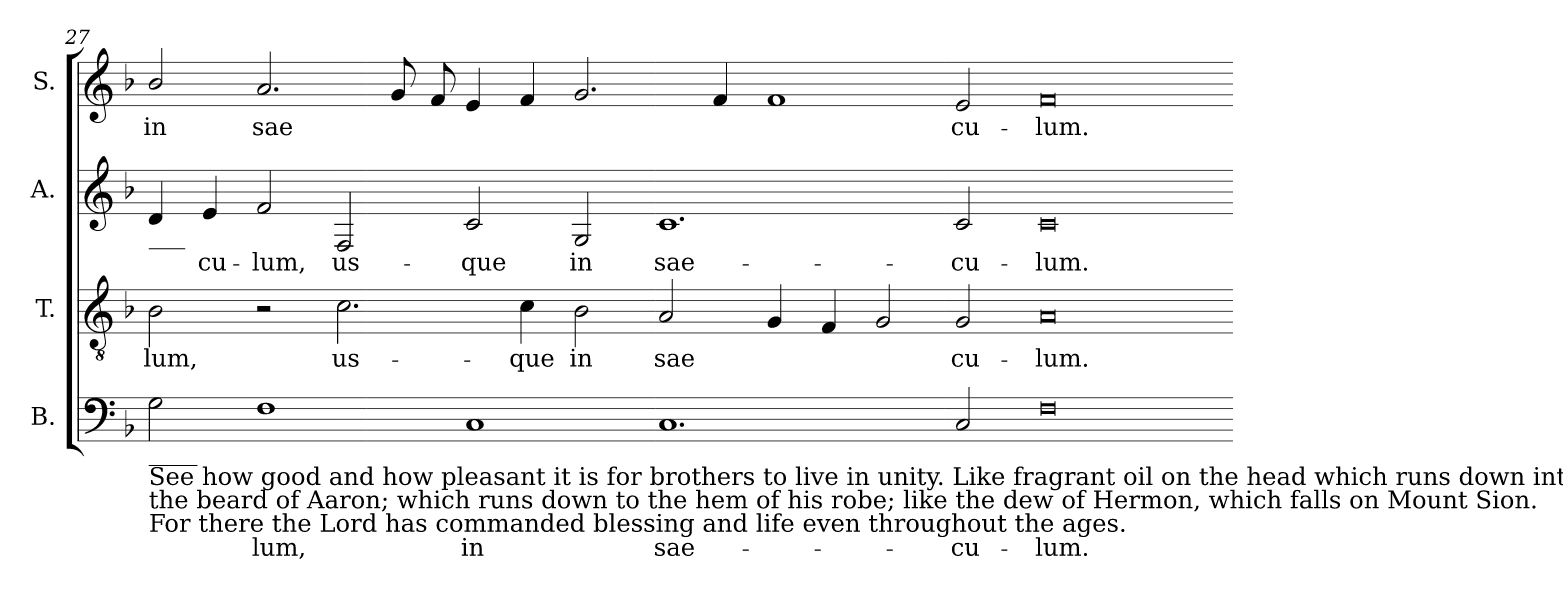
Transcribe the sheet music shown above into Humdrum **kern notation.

**kern	**text	**kern	**text	**kern	**text	**kern	**text
*part4	*part4	*part3	*part3	*part2	*part2	*part1	*part1
*staff4	*staff4	*staff3	*staff3	*staff2	*staff2	*staff1	*staff1
*I"B.	*	*I"T.	*	*I"A.	*	*I"S.	*
!!LO:LB:g=z
*clefF4	*	*clefGv2	*	*clefG2	*	*clefG2	*
*k[b-]	*	*k[b-]	*	*k[b-]	*	*k[b-]	*
*F:	*	*F:	*	*F:	*	*F:	*
=27	=27	=27	=27	=27	=27	=27	=27
!	!	!	!	!LO:TX:b:t=___	!	!	!
!LO:TX:b:t=____	!	!	!	!	!	!	!
!LO:TX:b:t=See how good and how pleasant it is for brothers to live in unity. Like fragrant oil on the head which runs down into the beard, \nthe beard of Aaron; which runs down to the hem of his robe; like the dew of Hermon, which falls on Mount Sion. \nFor there the Lord has commanded blessing and life even throughout the ages.	!	!	!	!	!	!	!
!	!	!	!LO:LY:b	!	!	!	!LO:LY:b
2G	.	2B-	-lum,	4d	.	2b-/	in
!	!	!	!	!	!LO:LY:b	!	!
.	.	.	.	4e	cu-	.	.
!	!LO:LY:b	!	!	!	!LO:LY:b	!	!LO:LY:b
1F	-lum,	2r	.	2f	-lum,	2.a	sae
!	!	!	!LO:LY:b	!	!LO:LY:b	!	!
.	.	2.c	us-	2F	us-	.	.
.	.	.	.	.	.	8g	.
.	.	.	.	.	.	8f	.
!	!LO:LY:b	!	!	!	!LO:LY:b	!	!
1C	in	.	.	2c	-que	4e	.
!	!	!	!LO:LY:b	!	!	!	!
.	.	4c	-que	.	.	4f	.
!	!	!	!LO:LY:b	!	!LO:LY:b	!	!
.	.	2B-	in	2G	in	2.g	.
!	!LO:LY:b	!	!LO:LY:b	!	!LO:LY:b	!	!
1.C	sae-	2A	sae	1.c	sae-	.	.
.	.	.	.	.	.	4f	.
.	.	4G	.	.	.	1f	.
.	.	4F	.	.	.	.	.
.	.	2G	.	.	.	.	.
!	!LO:LY:b	!	!LO:LY:b	!	!LO:LY:b	!	!LO:LY:b
2C	-cu-	2G	cu-	2c	-cu-	2e	cu-
!	!LO:LY:b	!	!LO:LY:b	!	!LO:LY:b	!	!LO:LY:b
0F	-lum.	0A	-lum.	0c	-lum.	0f	-lum.
=-	=-	=-	=-	=-	=-	=-	=-
*-	*-	*-	*-	*-	*-	*-	*-
